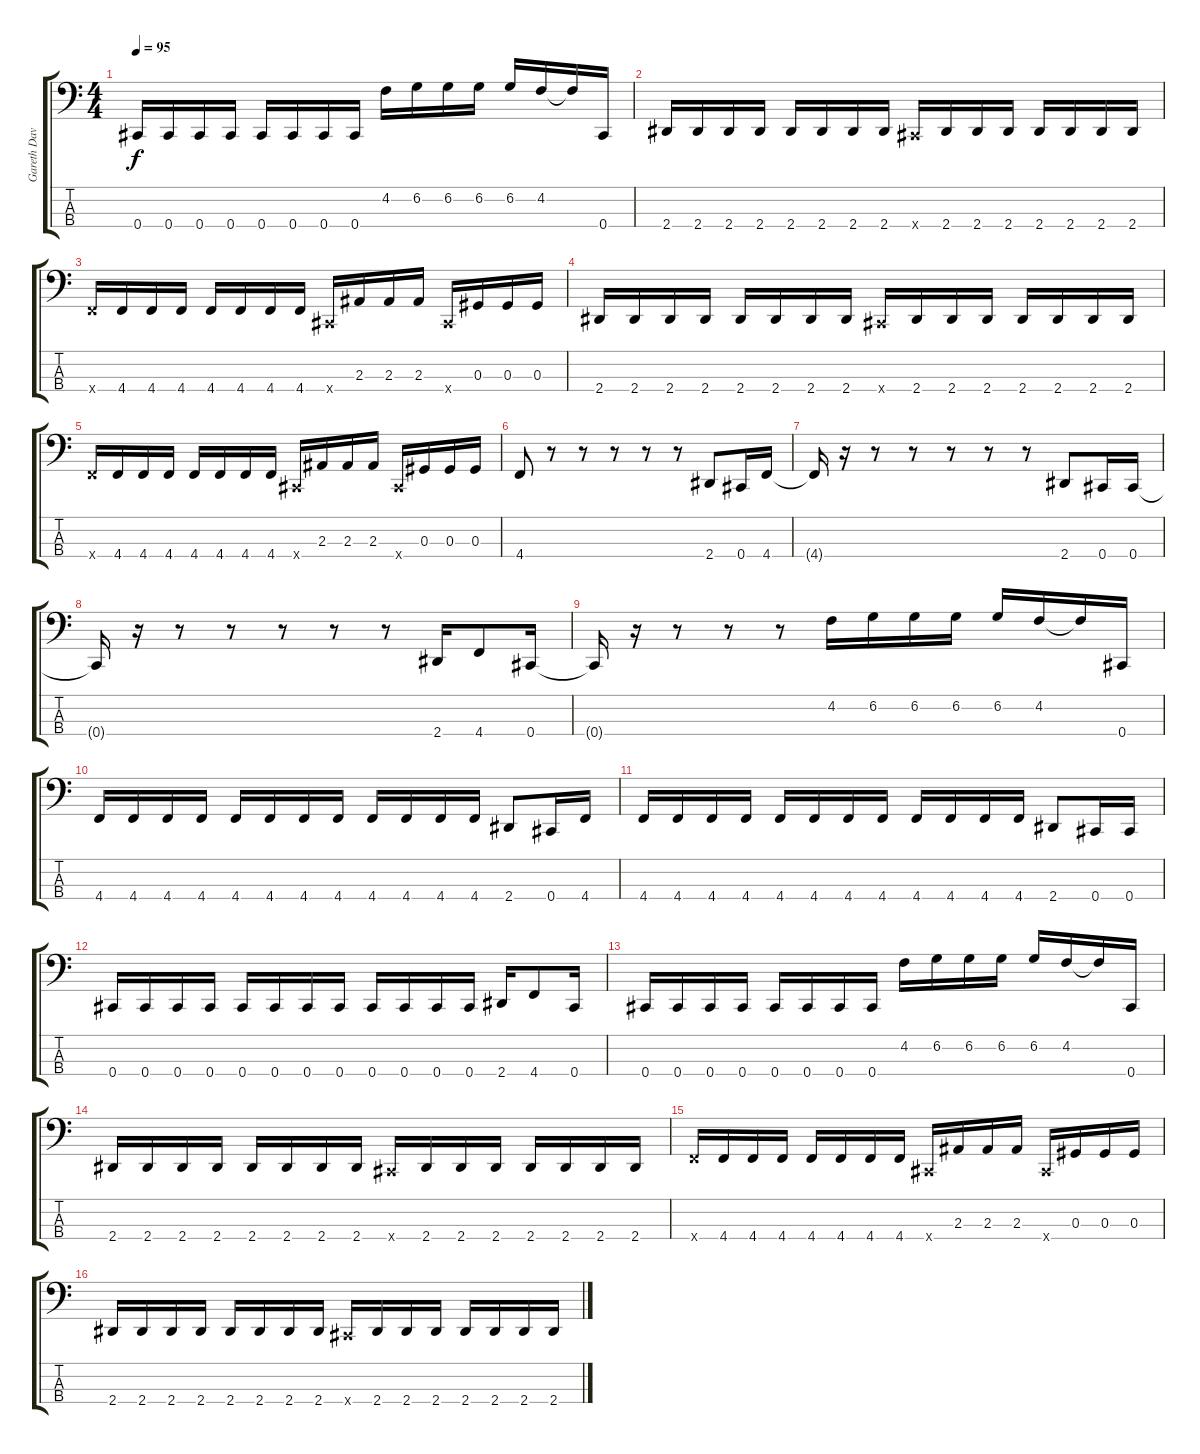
\track ("Gareth Davis" "Gareth Dav") {instrument electricbassfinger}
\staff {score tabs}
\tuning (Gb2 Db2 Ab1 Db1) {hide}
\ts (4 4)
\tempo 95
\clef f4
\ks c
0.4.16{dy f} 0.4.16 0.4.16 0.4.16 0.4.16 0.4.16 0.4.16 0.4.16 4.2.16 6.2.16 6.2.16 6.2.16 6.2.16 4.2.16 4.2{t}.16 0.4.16 |
2.4.16 2.4.16 2.4.16 2.4.16 2.4.16 2.4.16 2.4.16 2.4.16 0.4{x}.16 2.4.16 2.4.16 2.4.16 2.4.16 2.4.16 2.4.16 2.4.16 |
4.4{x}.16 4.4.16 4.4.16 4.4.16 4.4.16 4.4.16 4.4.16 4.4.16 0.4{x}.16 2.3.16 2.3.16 2.3.16 0.4{x}.16 0.3.16 0.3.16 0.3.16 |
2.4.16 2.4.16 2.4.16 2.4.16 2.4.16 2.4.16 2.4.16 2.4.16 0.4{x}.16 2.4.16 2.4.16 2.4.16 2.4.16 2.4.16 2.4.16 2.4.16 |
4.4{x}.16 4.4.16 4.4.16 4.4.16 4.4.16 4.4.16 4.4.16 4.4.16 0.4{x}.16 2.3.16 2.3.16 2.3.16 0.4{x}.16 0.3.16 0.3.16 0.3.16 |
4.4.8 r.8 r.8 r.8 r.8 r.8 2.4.8 0.4.16 4.4.16 |
4.4{t}.16 r.16 r.8 r.8 r.8 r.8 r.8 2.4.8 0.4.16 0.4.16 |
0.4{t}.16 r.16 r.8 r.8 r.8 r.8 r.8 2.4.16 4.4.8 0.4.16 |
0.4{t}.16 r.16 r.8 r.8 r.8 4.2.16 6.2.16 6.2.16 6.2.16 6.2.16 4.2.16 4.2{t}.16 0.4.16 |
4.4.16 4.4.16 4.4.16 4.4.16 4.4.16 4.4.16 4.4.16 4.4.16 4.4.16 4.4.16 4.4.16 4.4.16 2.4.8 0.4.16 4.4.16 |
4.4.16 4.4.16 4.4.16 4.4.16 4.4.16 4.4.16 4.4.16 4.4.16 4.4.16 4.4.16 4.4.16 4.4.16 2.4.8 0.4.16 0.4.16 |
0.4.16 0.4.16 0.4.16 0.4.16 0.4.16 0.4.16 0.4.16 0.4.16 0.4.16 0.4.16 0.4.16 0.4.16 2.4.16 4.4.8 0.4.16 |
0.4.16 0.4.16 0.4.16 0.4.16 0.4.16 0.4.16 0.4.16 0.4.16 4.2.16 6.2.16 6.2.16 6.2.16 6.2.16 4.2.16 4.2{t}.16 0.4.16 |
2.4.16 2.4.16 2.4.16 2.4.16 2.4.16 2.4.16 2.4.16 2.4.16 0.4{x}.16 2.4.16 2.4.16 2.4.16 2.4.16 2.4.16 2.4.16 2.4.16 |
4.4{x}.16 4.4.16 4.4.16 4.4.16 4.4.16 4.4.16 4.4.16 4.4.16 0.4{x}.16 2.3.16 2.3.16 2.3.16 0.4{x}.16 0.3.16 0.3.16 0.3.16 |
2.4.16 2.4.16 2.4.16 2.4.16 2.4.16 2.4.16 2.4.16 2.4.16 0.4{x}.16 2.4.16 2.4.16 2.4.16 2.4.16 2.4.16 2.4.16 2.4.16
